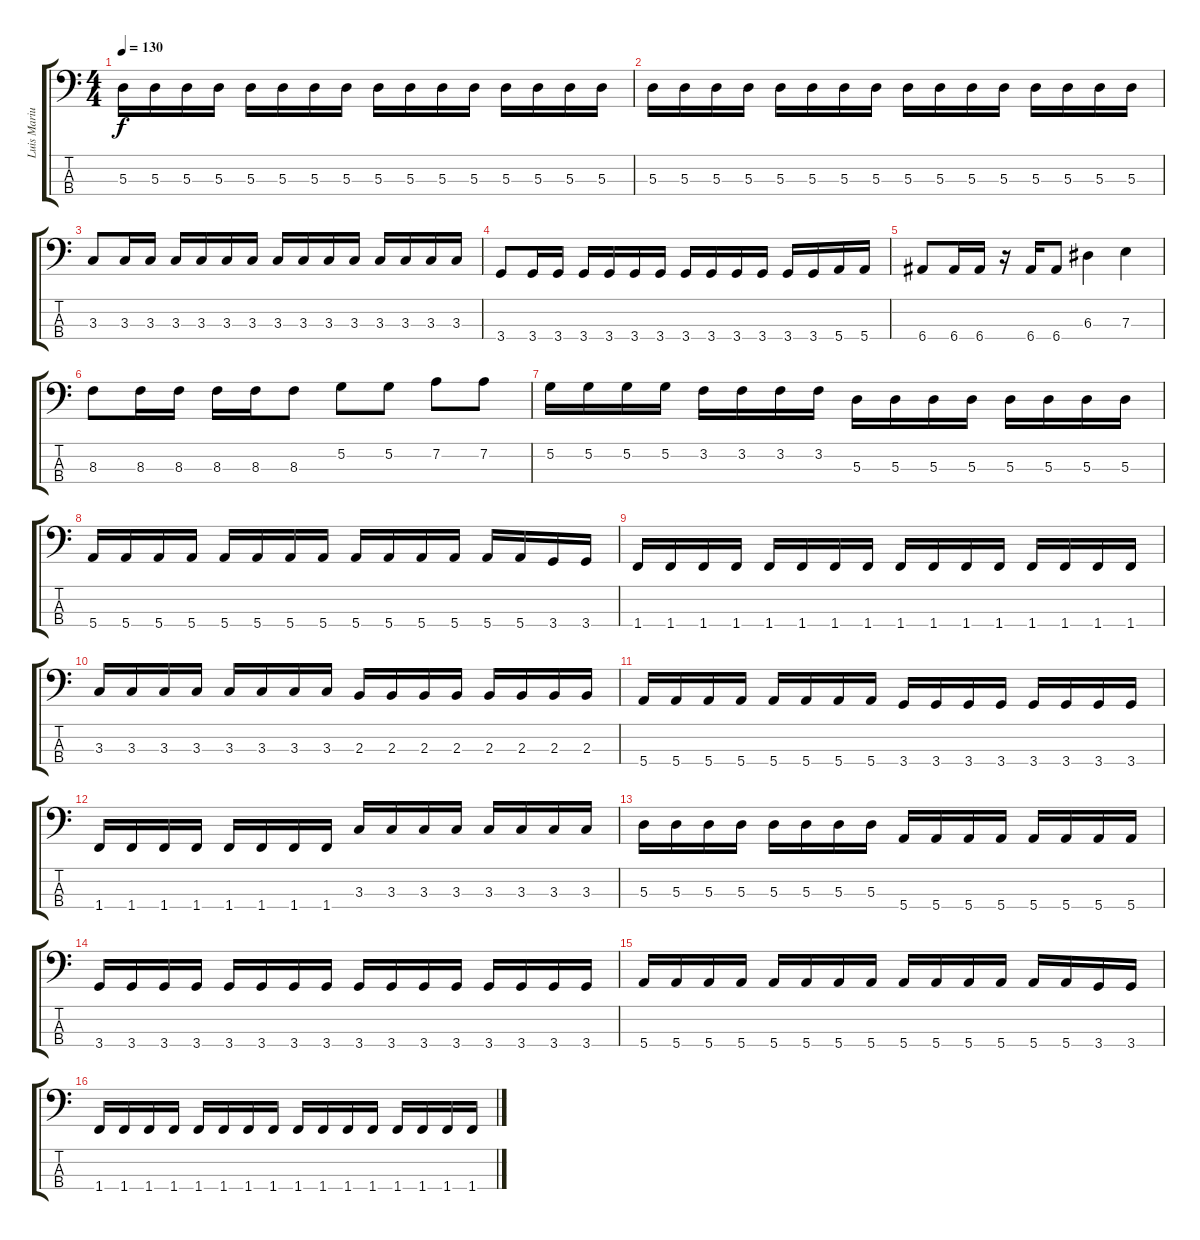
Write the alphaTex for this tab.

\track ("Luis Mariuti" "Luis Mariu") {instrument electricbasspick}
\staff {score tabs}
\tuning (G2 D2 A1 E1) {hide}
\ts (4 4)
\tempo 130
\clef f4
\ks c
5.3.16{dy f} 5.3.16 5.3.16 5.3.16 5.3.16 5.3.16 5.3.16 5.3.16 5.3.16 5.3.16 5.3.16 5.3.16 5.3.16 5.3.16 5.3.16 5.3.16 |
5.3.16 5.3.16 5.3.16 5.3.16 5.3.16 5.3.16 5.3.16 5.3.16 5.3.16 5.3.16 5.3.16 5.3.16 5.3.16 5.3.16 5.3.16 5.3.16 |
3.3.8 3.3.16 3.3.16 3.3.16 3.3.16 3.3.16 3.3.16 3.3.16 3.3.16 3.3.16 3.3.16 3.3.16 3.3.16 3.3.16 3.3.16 |
3.4.8 3.4.16 3.4.16 3.4.16 3.4.16 3.4.16 3.4.16 3.4.16 3.4.16 3.4.16 3.4.16 3.4.16 3.4.16 5.4.16 5.4.16 |
6.4.8 6.4.16 6.4.16 r.16 6.4.16 6.4.8 6.3.4 7.3.4 |
8.3.8 8.3.16 8.3.16 8.3.16 8.3.16 8.3.8 5.2.8 5.2.8 7.2.8 7.2.8 |
5.2.16 5.2.16 5.2.16 5.2.16 3.2.16 3.2.16 3.2.16 3.2.16 5.3.16 5.3.16 5.3.16 5.3.16 5.3.16 5.3.16 5.3.16 5.3.16 |
5.4.16 5.4.16 5.4.16 5.4.16 5.4.16 5.4.16 5.4.16 5.4.16 5.4.16 5.4.16 5.4.16 5.4.16 5.4.16 5.4.16 3.4.16 3.4.16 |
1.4.16 1.4.16 1.4.16 1.4.16 1.4.16 1.4.16 1.4.16 1.4.16 1.4.16 1.4.16 1.4.16 1.4.16 1.4.16 1.4.16 1.4.16 1.4.16 |
3.3.16 3.3.16 3.3.16 3.3.16 3.3.16 3.3.16 3.3.16 3.3.16 2.3.16 2.3.16 2.3.16 2.3.16 2.3.16 2.3.16 2.3.16 2.3.16 |
5.4.16 5.4.16 5.4.16 5.4.16 5.4.16 5.4.16 5.4.16 5.4.16 3.4.16 3.4.16 3.4.16 3.4.16 3.4.16 3.4.16 3.4.16 3.4.16 |
1.4.16 1.4.16 1.4.16 1.4.16 1.4.16 1.4.16 1.4.16 1.4.16 3.3.16 3.3.16 3.3.16 3.3.16 3.3.16 3.3.16 3.3.16 3.3.16 |
5.3.16 5.3.16 5.3.16 5.3.16 5.3.16 5.3.16 5.3.16 5.3.16 5.4.16 5.4.16 5.4.16 5.4.16 5.4.16 5.4.16 5.4.16 5.4.16 |
3.4.16 3.4.16 3.4.16 3.4.16 3.4.16 3.4.16 3.4.16 3.4.16 3.4.16 3.4.16 3.4.16 3.4.16 3.4.16 3.4.16 3.4.16 3.4.16 |
5.4.16 5.4.16 5.4.16 5.4.16 5.4.16 5.4.16 5.4.16 5.4.16 5.4.16 5.4.16 5.4.16 5.4.16 5.4.16 5.4.16 3.4.16 3.4.16 |
1.4.16 1.4.16 1.4.16 1.4.16 1.4.16 1.4.16 1.4.16 1.4.16 1.4.16 1.4.16 1.4.16 1.4.16 1.4.16 1.4.16 1.4.16 1.4.16
